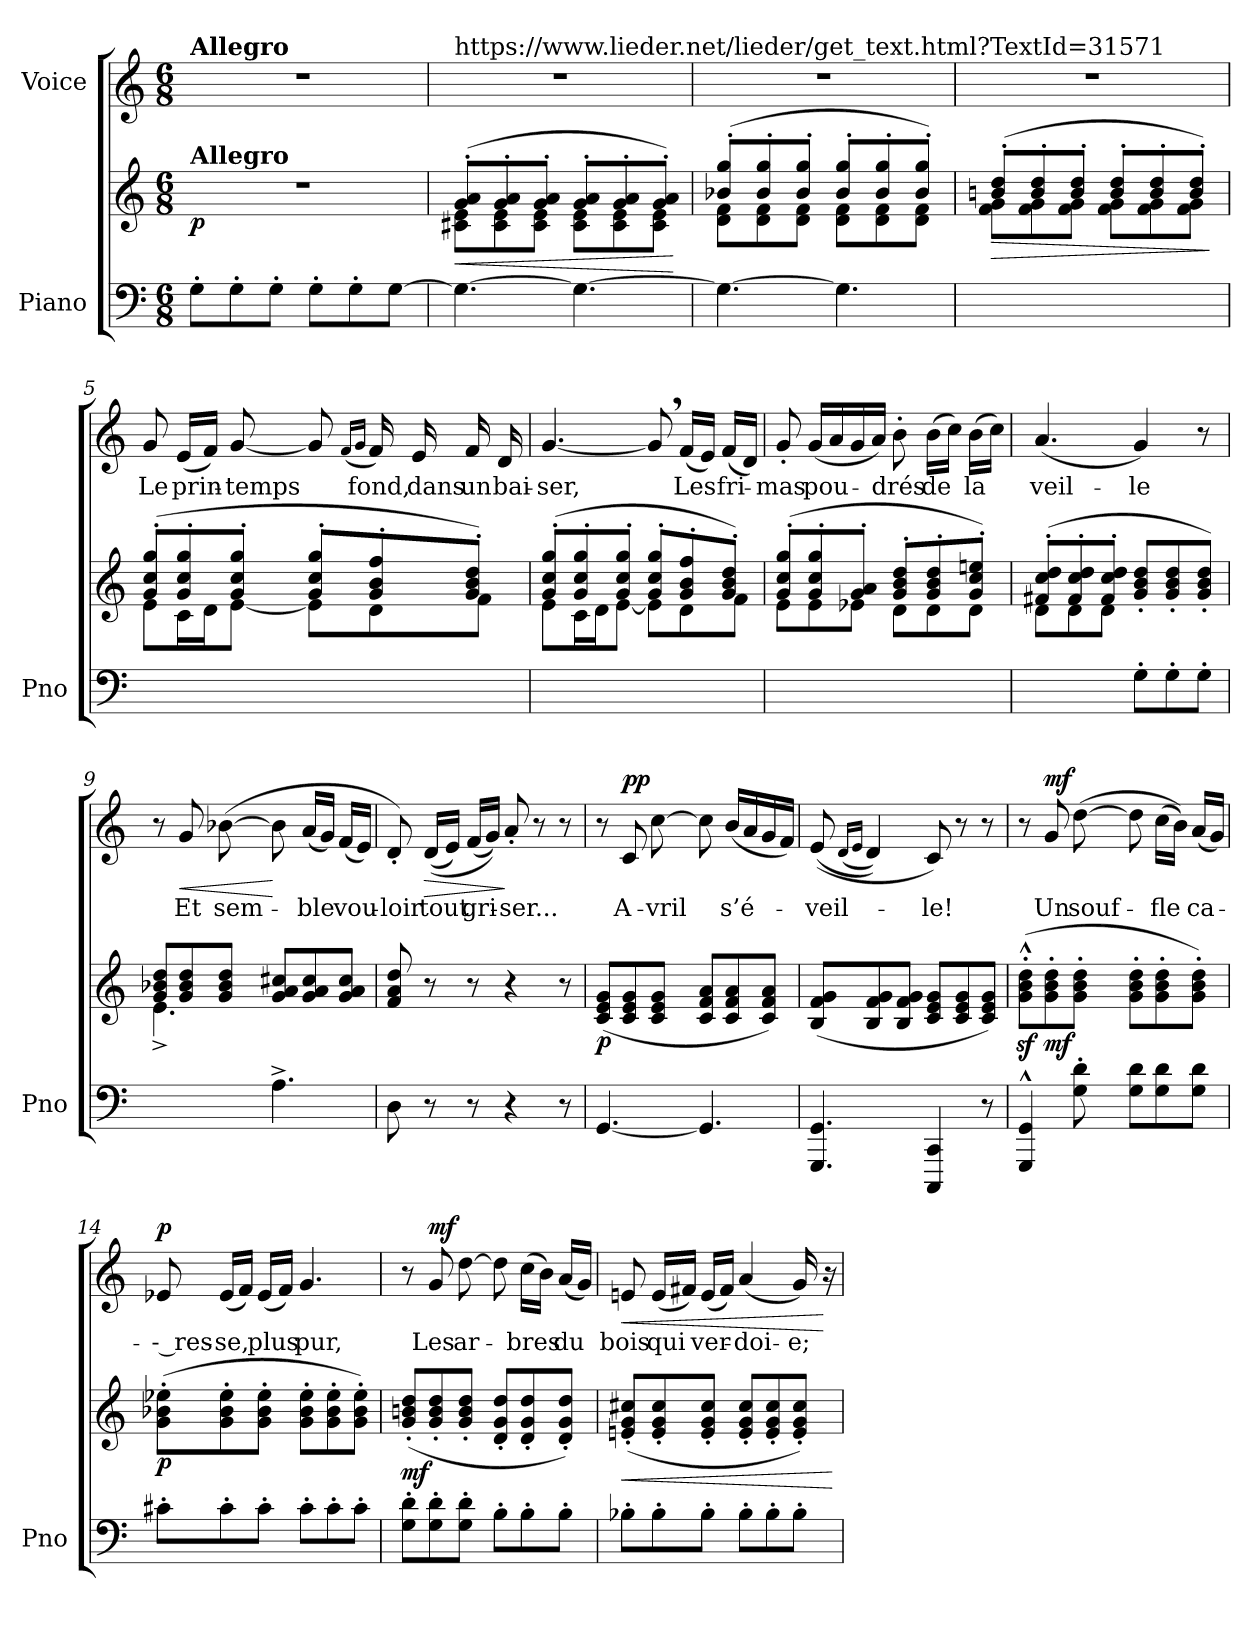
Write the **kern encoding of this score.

**kern	**kern	**dynam	**kern	**text	**dynam
*part2	*part2	*part2	*part1	*part1	*part1
*staff3	*staff2	*staff2/3	*staff1	*staff1	*staff1
*I"Piano	*	*	*I"Voice	*	*
*I'Pno	*	*	*	*	*
*clefF4	*clefG2	*	*clefG2	*	*
*k[]	*k[]	*	*k[]	*	*
*M6/8	*M6/8	*	*M6/8	*	*
*MM108	*MM108	*	*MM108	*	*
=1	=1	=1	=1	=1	=1
!	!	!	!LO:TX:a:B:t=Allegro	!	!
!	!LO:TX:a:B:t=Allegro	!	!	!	!
!	!	!LO:DY:b	!	!	!
8G'\L	2.r	p	2.r	.	.
8G'\	.	.	.	.	.
8G'\J	.	.	.	.	.
8G'\L	.	.	.	.	.
8G'\	.	.	.	.	.
[8G\J	.	.	.	.	.
=2	=2	=2	=2	=2	=2
!	!	!	!LO:TX:a:t=https&colon;//www.lieder.net/lieder/get_text.html?TextId=31571	!	!
!	!LO:TX:b:i:t=m.g.	!	!	!	!
!	!	!LO:HP:b	!	!	!
*	*^	*	*	*	*
4.G\_	(8g/' 8a/'L	8c#X\ 8e\L	<	2.r	.	.
.	8g/' 8a/'	8c#\ 8e\	.	.	.	.
.	8g/' 8a/'J	8c#\ 8e\J	.	.	.	.
4.G\_	8g/' 8a/'L	8c#\ 8e\L	.	.	.	.
.	8g/' 8a/'	8c#\ 8e\	.	.	.	.
.	8g/' 8a/'J)	8c#\ 8e\J	.	.	.	.
*	*v	*v	*	*	*	*
.	.	[	.	.	.
=3	=3	=3	=3	=3	=3
*	*^	*	*	*	*
4.G\_	(8b-X/' 8gg/'L	8d\ 8f\L	.	2.r	.	.
.	8b-/' 8gg/'	8d\ 8f\	.	.	.	.
.	8b-/' 8gg/'J	8d\ 8f\J	.	.	.	.
4.G\]	8b-/' 8gg/'L	8d\ 8f\L	.	.	.	.
.	8b-/' 8gg/'	8d\ 8f\	.	.	.	.
.	8b-/' 8gg/'J)	8d\ 8f\J	.	.	.	.
=4	=4	=4	=4	=4	=4	=4
!	!	!	!LO:HP:b	!	!	!
2.ryy	(>8bn/'> 8dd/'>L	8f\ 8g\L	>	2.r	.	.
.	8b/'> 8dd/'>	8f\ 8g\	.	.	.	.
.	8b/'> 8dd/'>J	8f\ 8g\J	.	.	.	.
.	8b/'> 8dd/'>L	8f\ 8g\L	.	.	.	.
.	8b/'> 8dd/'>	8f\ 8g\	.	.	.	.
.	8b/'> 8dd/'>J)	8f\ 8g\J	.	.	.	.
*	*v	*v	*	*	*	*
.	.	]	.	.	.
!!LO:LB:g=z
=5	=5	=5	=5	=5	=5
*	*^	*	*	*	*
!	!	!	!LO:DY:b	!	!LO:LY:b	!
!	!	!	!LO:DY:n=1:b	!	!	!LO:DY:a
!	!	!	!	!	!	!LO:DY:n=1:a
2.ryy	(>8g/'> 8cc/'> 8gg/'>L	8e\L	p other-dynamics	8g/	Le	p other-dynamics
!	!	!	!	!	!LO:LY:b	!
.	8g/'> 8cc/'> 8gg/'>	16c\L	.	(16e/LL	prin-	.
.	.	16d\J	.	16f/JJ)	.	.
!	!	!	!	!	!LO:LY:b	!
.	8g/'> 8cc/'> 8gg/'>J	[<8e\J	.	[8g/	-temps	.
.	8g/'> 8cc/'> 8gg/'>L	8e\L]	.	8g/]	.	.
.	.	.	.	(16qf/LL	.	.
.	.	.	.	16qg/JJ	.	.
!	!	!	!	!	!LO:LY:b	!
.	8g/'> 8b/'> 8ff/'>	8d\	.	16f/)	fond,	.
!	!	!	!	!	!LO:LY:b	!
.	.	.	.	16e/	dans	.
!	!	!	!	!	!LO:LY:b	!
.	8g/'> 8b/'> 8dd/'>J)	8f\J	.	16f/	un	.
!	!	!	!	!	!LO:LY:b	!
.	.	.	.	16d/	bai-	.
=6	=6	=6	=6	=6	=6	=6
!	!	!	!	!	!LO:LY:b	!
2.ryy	(>8g/'> 8cc/'> 8gg/'>L	8e\L	.	[4.g/	-ser,	.
.	8g/'> 8cc/'> 8gg/'>	16c\L	.	.	.	.
.	.	16d\J	.	.	.	.
.	8g/'> 8cc/'> 8gg/'>J	[<8e\J	.	.	.	.
.	8g/'> 8cc/'> 8gg/'>L	8e\L]	.	8g,/]	.	.
!	!	!	!	!	!LO:LY:b	!
.	8g/'> 8b/'> 8ff/'>	8d\	.	(16f/LL	Les	.
.	.	.	.	16e/JJ)	.	.
!	!	!	!	!	!LO:LY:b	!
.	8g/'> 8b/'> 8dd/'>J)	8f\J	.	(16f/LL	fri-	.
.	.	.	.	16d/JJ)	.	.
=7	=7	=7	=7	=7	=7	=7
!	!	!	!	!	!LO:LY:b	!
2.ryy	(>8g/'> 8cc/'> 8gg/'>L	8e\L	.	8g'>/	-mas	.
!	!	!	!	!	!LO:LY:b	!
.	8g/'> 8cc/'> 8gg/'>	8e\	.	(16g/LL	pou-	.
.	.	.	.	16a/	.	.
.	8g/'> 8a/'>J	8e-X\J	.	16g/	.	.
.	.	.	.	16a/JJ)	.	.
!	!	!	!	!	!LO:LY:b	!
.	8g/'> 8b/'> 8dd/'>L	8d\L	.	8b'\	-drés	.
!	!	!	!	!	!LO:LY:b	!
.	8g/'> 8b/'> 8dd/'>	8d\	.	(16b\LL	de	.
.	.	.	.	16cc\JJ)	.	.
!	!	!	!	!	!LO:LY:b	!
.	8g/'> 8cc/'> 8een/'>J)	8d\J	.	(16b\LL	la	.
.	.	.	.	16cc\JJ)	.	.
!!LO:LB:g=z
=8	=8	=8	=8	=8	=8	=8
!	!	!	!	!	!LO:LY:b	!
4.ryy	(>8f#X/'> 8cc/'> 8dd/'>L	8d\L	.	(4.a/	veil-	.
.	8f#/'> 8cc/'> 8dd/'>	8d\	.	.	.	.
.	8f#/'> 8cc/'> 8dd/'>J	8d\J	.	.	.	.
!	!	!	!	!	!LO:LY:b	!
8G'\L	8g/'> 8b/'> 8dd/'>L	4.ryy	.	4g/)	-le	.
8G'\	8g/'> 8b/'> 8dd/'>	.	.	.	.	.
8G'\J	8g/'> 8b/'> 8dd/'>J)	.	.	8r	.	.
=9	=9	=9	=9	=9	=9	=9
4.ryy	8g/ 8b-X/ 8dd/L	4.e^<\	.	8r	.	.
!	!	!	!	!	!LO:LY:b	!LO:HP:b
.	8g/ 8b-/ 8dd/	.	.	8g/	Et	<
!	!	!	!	!	!LO:LY:b	!
.	8g/ 8b-/ 8dd/J	.	.	([8b-X\	sem-	.
4.A^\	8g/ 8a/ 8cc#X/L	4.ryy	.	8b-\]	.	[
!	!	!	!	!	!LO:LY:b	!
.	8g/ 8a/ 8cc#/	.	.	(16a/LL	-ble	.
.	.	.	.	16g/JJ)	.	.
!	!	!	!	!	!LO:LY:b	!
.	8g/ 8a/ 8cc#/J	.	.	(16f/LL	vou-	.
.	.	.	.	16e/JJ)	.	.
*	*v	*v	*	*	*	*
=10	=10	=10	=10	=10	=10
!	!	!	!	!LO:LY:b	!
8D\	8f/ 8a/ 8dd/	.	8d'/)	-loir	.
!	!	!	!	!LO:LY:b	!LO:HP:b
8r	8r	.	((>16d/LL	tout	>
.	.	.	16e/JJ)	.	.
!	!	!	!	!LO:LY:b	!
8r	8r	.	(16f/LL	gri-	.
.	.	.	16g/JJ))	.	.
!	!	!	!	!LO:LY:b	!
4r	4r	.	8a'/	-ser...	]
.	.	.	8r	.	.
8r	8r	.	8r	.	.
!!LO:PB:g=z
=11	=11	=11	=11	=11	=11
!	!	!LO:DY:b	!	!	!
[4.GG/	(8c/ 8e/ 8g/L	p	8r	.	.
!	!	!	!	!LO:LY:b	!LO:DY:a
.	8c/ 8e/ 8g/	.	8c/	A-	pp
!	!	!	!	!LO:LY:b	!
.	8c/ 8e/ 8g/J	.	[8cc\	-vril	.
4.GG/]	8c/ 8f/ 8a/L	.	8cc\]	.	.
!	!	!	!	!LO:LY:b	!
.	8c/ 8f/ 8a/	.	(16b/LL	s’é-	.
.	.	.	16a/	.	.
.	8c/ 8f/ 8a/J)	.	16g/	.	.
.	.	.	16f/JJ)	.	.
=12	=12	=12	=12	=12	=12
!	!	!	!	!LO:LY:b	!
4.GGG/ 4.GG/	(8B/ 8f/ 8g/L	.	((>8e/	-veil-	.
.	.	.	(16qd/LL	.	.
.	.	.	16qe/JJ	.	.
.	8B/ 8f/ 8g/	.	4d/))	.	.
.	8B/ 8f/ 8g/J	.	.	.	.
!	!	!	!	!LO:LY:b	!
4CCC/ 4CC/	8c/ 8e/ 8g/L	.	8c/)	-le!	.
.	8c/ 8e/ 8g/	.	8r	.	.
8r	8c/ 8e/ 8g/J)	.	8r	.	.
=13	=13	=13	=13	=13	=13
4GGG/^^ 4GG/^^	(8g\z<'^^ 8b\z<'^^ 8dd\z<'^^L	.	8r	.	.
!	!	!LO:DY:b	!	!LO:LY:b	!LO:DY:a
.	8g\' 8b\' 8dd\'	mf	8g/	Un	mf
!	!	!	!	!LO:LY:b	!
8G\' 8d\'	8g\' 8b\' 8dd\'J	.	([8dd\	souf-	.
8G\ 8d\L	8g\' 8b\' 8dd\'L	.	8dd\]	.	.
!	!	!	!	!LO:LY:b	!
8G\ 8d\	8g\' 8b\' 8dd\'	.	(16cc\LL	-fle	.
.	.	.	16b\JJ))	.	.
!	!	!	!	!LO:LY:b	!
8G\ 8d\J	8g\' 8b\' 8dd\'J)	.	(16a/LL	ca-	.
.	.	.	16g/JJ)	.	.
!!LO:LB:g=z
=14	=14	=14	=14	=14	=14
!	!	!LO:DY:b	!	!LO:LY:b	!LO:DY:a
8c#X'\L	(8g\' 8b-X\' 8ee-X\'L	p	8e-X/	-- res-	p
!	!	!	!	!LO:LY:b	!
8c#'\	8g\' 8b-\' 8ee-\'	.	(16e-/LL	-se,	.
.	.	.	16f/JJ)	.	.
!	!	!	!	!LO:LY:b	!
8c#'\J	8g\' 8b-\' 8ee-\'J	.	(16e-/LL	plus	.
.	.	.	16f/JJ)	.	.
!	!	!	!	!LO:LY:b	!
8c#'\L	8g\' 8b-\' 8ee-\'L	.	4.g/	pur,	.
8c#'\	8g\' 8b-\' 8ee-\'	.	.	.	.
8c#'\J	8g\' 8b-\' 8ee-\'J)	.	.	.	.
=15	=15	=15	=15	=15	=15
!	!	!LO:DY:b	!	!	!
8G\' 8d\'L	(8g/' 8bn/' 8dd/'L	mf	8r	.	.
!	!	!	!	!LO:LY:b	!LO:DY:a
8G\' 8d\'	8g/' 8b/' 8dd/'	.	8g/	Les	mf
!	!	!	!	!LO:LY:b	!
8G\' 8d\'J	8g/' 8b/' 8dd/'J	.	[8dd\	ar-	.
8B'\L	8d/' 8g/' 8dd/'L	.	8dd\]	.	.
!	!	!	!	!LO:LY:b	!
8B'\	8d/' 8g/' 8dd/'	.	(16cc\LL	-bres	.
.	.	.	16b\JJ)	.	.
!	!	!	!	!LO:LY:b	!
8B'\J	8d/' 8g/' 8dd/'J)	.	(16a/LL	du	.
.	.	.	16g/JJ)	.	.
=16	=16	=16	=16	=16	=16
!	!	!LO:HP:b	!	!LO:LY:b	!LO:HP:b
8B-X'\L	(8en/' 8g/' 8cc#X/'L	<	8en/	bois	<
!	!	!	!	!LO:LY:b	!
8B-'\	8e/' 8g/' 8cc#/'	.	(16e/LL	qui	.
.	.	.	16f#X/JJ)	.	.
!	!	!	!	!LO:LY:b	!
8B-'\J	8e/' 8g/' 8cc#/'J	.	(16e/LL	ver-	.
.	.	.	16f#/JJ)	.	.
!	!	!	!	!LO:LY:b	!
8B-'\L	8e/' 8g/' 8cc#/'L	.	(4a/	-doi-	.
8B-'\	8e/' 8g/' 8cc#/'	.	.	.	.
!	!	!	!	!LO:LY:b	!
8B-'\J	8e/' 8g/' 8cc#/'J)	.	16g/)	-e;	.
.	.	.	16r	.	[
.	.	[	.	.	.
=	=	=	=	=	=
*-	*-	*-	*-	*-	*-
